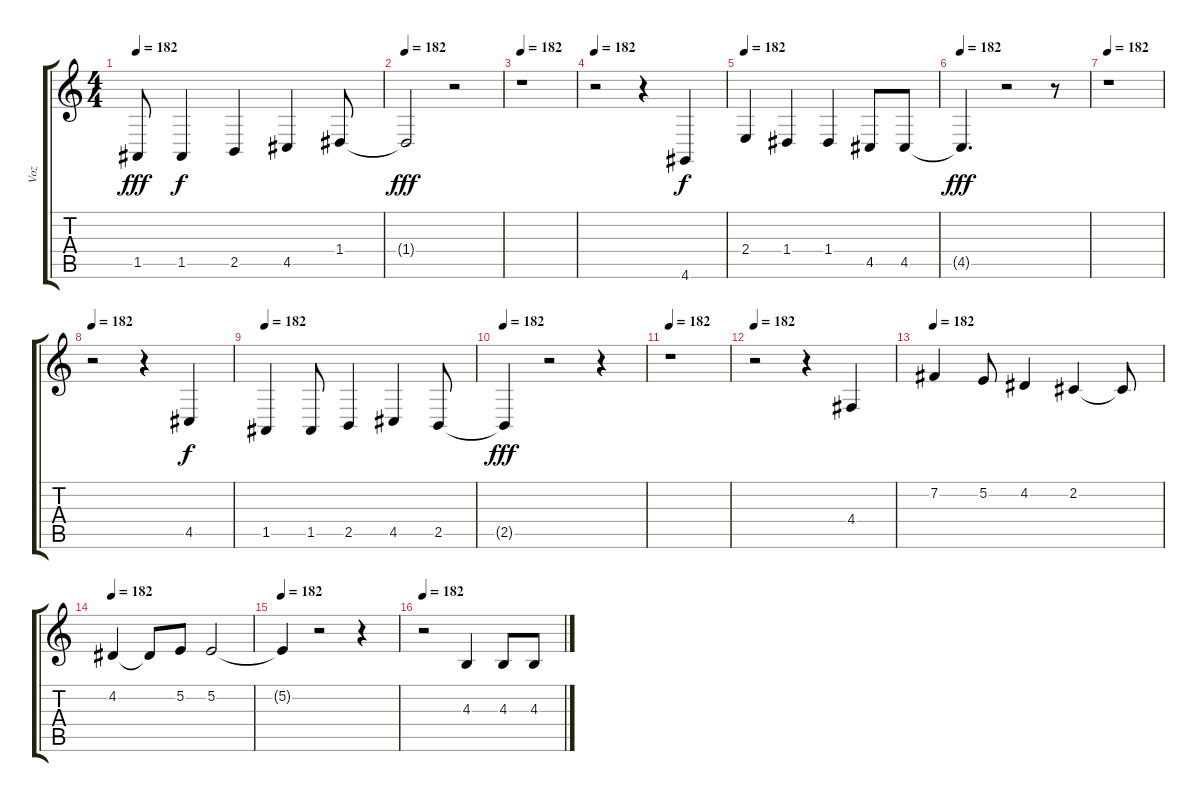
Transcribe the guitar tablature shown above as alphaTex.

\track ("Voz" "Voz") {instrument lead1square}
\staff {score tabs}
\tuning (E4 B3 G3 D3 A2 E2) {hide}
\ts (4 4)
\tempo 182
\clef g2
\ks c
1.5{t}.8{dy fff} 1.5.4{dy f} 2.5.4 4.5.4 1.4.8 |
\tempo 182
1.4{t}.2{dy fff} r.2 |
\tempo 182
r.1 |
\tempo 182
r.2 r.4 4.6.4{dy f} |
\tempo 182
2.4.4 1.4.4 1.4.4 4.5.8 4.5.8 |
\tempo 182
4.5{t}.4{d dy fff} r.2 r.8 |
\tempo 182
r.1 |
\tempo 182
r.2 r.4 4.5.4{dy f} |
\tempo 182
1.5.4 1.5.8 2.5.4 4.5.4 2.5.8 |
\tempo 182
2.5{t}.4{dy fff} r.2 r.4 |
\tempo 182
r.1 |
\tempo 182
r.2{instrument lead1square} r.4 4.4.4 |
\tempo 182
7.2.4 5.2.8 4.2.4 2.2.4 2.2{t}.8 |
\tempo 182
4.2.4 4.2{t}.8 5.2.8 5.2.2 |
\tempo 182
5.2{t}.4 r.2 r.4 |
\tempo 182
r.2 4.3.4 4.3.8 4.3.8
